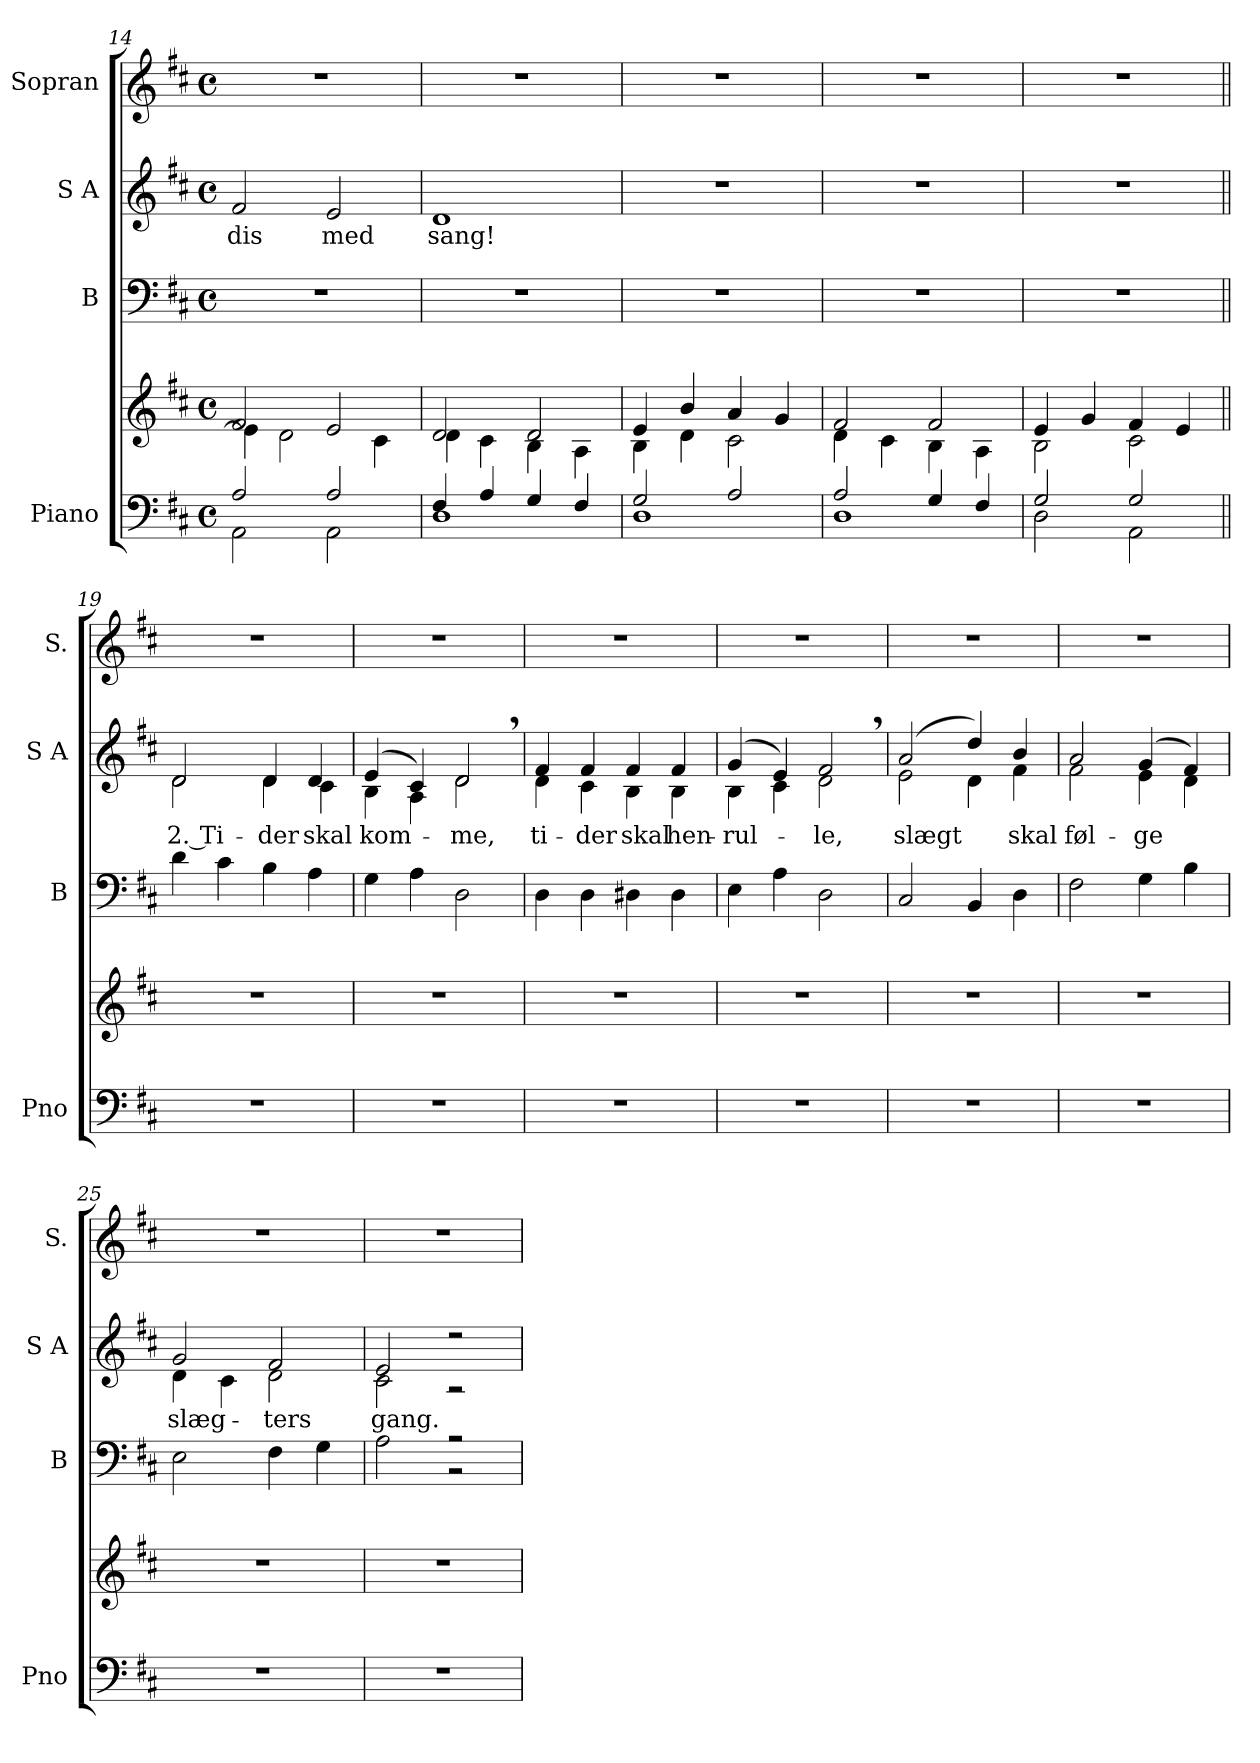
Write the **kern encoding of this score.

**kern	**kern	**kern	**kern	**text	**kern
*part4	*part4	*part3	*part2	*part2	*part1
*staff5	*staff4	*staff3	*staff2	*staff2	*staff1
*I"Piano	*	*I"B	*I"S A	*	*I"Sopran
*I'Pno	*	*I'B	*I'S A	*	*I'S.
*clefF4	*clefG2	*clefF4	*clefG2	*	*clefG2
*k[f#c#]	*k[f#c#]	*k[f#c#]	*k[f#c#]	*	*k[f#c#]
*M4/4	*M4/4	*M4/4	*M4/4	*	*M4/4
*met(c)	*met(c)	*met(c)	*met(c)	*	*met(c)
=14	=14	=14	=14	=14	=14
*^	*^	*	*	*	*
!	!	!	!	!	!	!LO:LY:b	!
2A/	2AA\	2f#/	4e\]	1r	2f#/	-dis	1r
.	.	.	2d\	.	.	.	.
!	!	!	!	!	!	!LO:LY:b	!
2A/	2AA\	2e/	.	.	2e/	med	.
.	.	.	4c#\	.	.	.	.
=15	=15	=15	=15	=15	=15	=15	=15
!	!	!	!	!	!	!LO:LY:b	!
4F#/	1D	2d/	4d\	1r	1d	sang!	1r
4A/	.	.	4c#\	.	.	.	.
4G/	.	2d/	4B\	.	.	.	.
4F#/	.	.	4A\	.	.	.	.
=16	=16	=16	=16	=16	=16	=16	=16
2G/	1D	4e/	4B\	1r	1r	.	1r
.	.	4b/	4d\	.	.	.	.
2A/	.	4a/	2c#\	.	.	.	.
.	.	4g/	.	.	.	.	.
!!LO:LB:g=z
=17	=17	=17	=17	=17	=17	=17	=17
2A/	1D	2f#/	4d\	1r	1r	.	1r
.	.	.	4c#\	.	.	.	.
4G/	.	2f#/	4B\	.	.	.	.
4F#/	.	.	4A\	.	.	.	.
=18	=18	=18	=18	=18	=18	=18	=18
2G/	2D\	4e/	2B\	1r	1r	.	1r
.	.	4g/	.	.	.	.	.
2G/	2AA\	4f#/	2c#\	.	.	.	.
.	.	4e/	.	.	.	.	.
*v	*v	*	*	*	*	*	*
*	*v	*v	*	*	*	*
!!LO:PB:g=z
=19||	=19||	=19||	=19||	=19||	=19||
!	!	!	!	!LO:LY:b	!
*	*	*	*^	*	*
1r	1r	4d\	2d/	2d\	2. Ti-	1r
.	.	4c#\	.	.	.	.
!	!	!	!	!	!LO:LY:b	!
.	.	4B\	4d/	4d\	-der	.
!	!	!	!	!	!LO:LY:b	!
.	.	4A\	4d/	4c#\	skal	.
=20	=20	=20	=20	=20	=20	=20
!	!	!	!	!	!LO:LY:b	!
1r	1r	4G\	(4e/	4B\	kom-	1r
.	.	4A\	4c#/)	4A\	.	.
!	!	!	!	!	!LO:LY:b	!
.	.	2D\	2d,/	2d\	-me,	.
=21	=21	=21	=21	=21	=21	=21
!	!	!	!	!	!LO:LY:b	!
1r	1r	4D\	4f#/	4d\	ti-	1r
!	!	!	!	!	!LO:LY:b	!
.	.	4D\	4f#/	4c#\	-der	.
!	!	!	!	!	!LO:LY:b	!
.	.	4D#X\	4f#/	4B\	skal	.
!	!	!	!	!	!LO:LY:b	!
.	.	4D#\	4f#/	4B\	hen-	.
=22	=22	=22	=22	=22	=22	=22
!	!	!	!	!	!LO:LY:b	!
1r	1r	4E\	(4g/	4B\	-rul-	1r
.	.	4A\	4e/)	4c#\	.	.
!	!	!	!	!	!LO:LY:b	!
.	.	2D\	2f#,/	2d\	-le,	.
=23	=23	=23	=23	=23	=23	=23
!	!	!	!	!	!LO:LY:b	!
1r	1r	2C#/	(2a/	2e\	slægt	1r
.	.	4BB/	4dd/)	4d\	.	.
!	!	!	!	!	!LO:LY:b	!
.	.	4D\	4b/	4f#\	skal	.
=24	=24	=24	=24	=24	=24	=24
!	!	!	!	!	!LO:LY:b	!
1r	1r	2F#\	2a/	2f#\	føl-	1r
!	!	!	!	!	!LO:LY:b	!
.	.	4G\	(4g/	4e\	-ge	.
.	.	4B\	4f#/)	4d\	.	.
!!LO:LB:g=z
=25	=25	=25	=25	=25	=25	=25
!	!	!	!	!	!LO:LY:b	!
1r	1r	2E\	2g/	4d\	slæg-	1r
.	.	.	.	4c#\	.	.
!	!	!	!	!	!LO:LY:b	!
.	.	4F#\	2f#/	2d\	-ters	.
.	.	4G\	.	.	.	.
=26	=26	=26	=26	=26	=26	=26
*	*	*^	*	*	*	*
!	!	!	!	!	!	!LO:LY:b	!
1r	1r	2A\	2ryy	2e/	2c#\	gang.	1r
.	.	2r	2r	2r	2r	.	.
*	*	*v	*v	*	*	*	*
*	*	*	*v	*v	*	*
=	=	=	=	=	=
*-	*-	*-	*-	*-	*-
